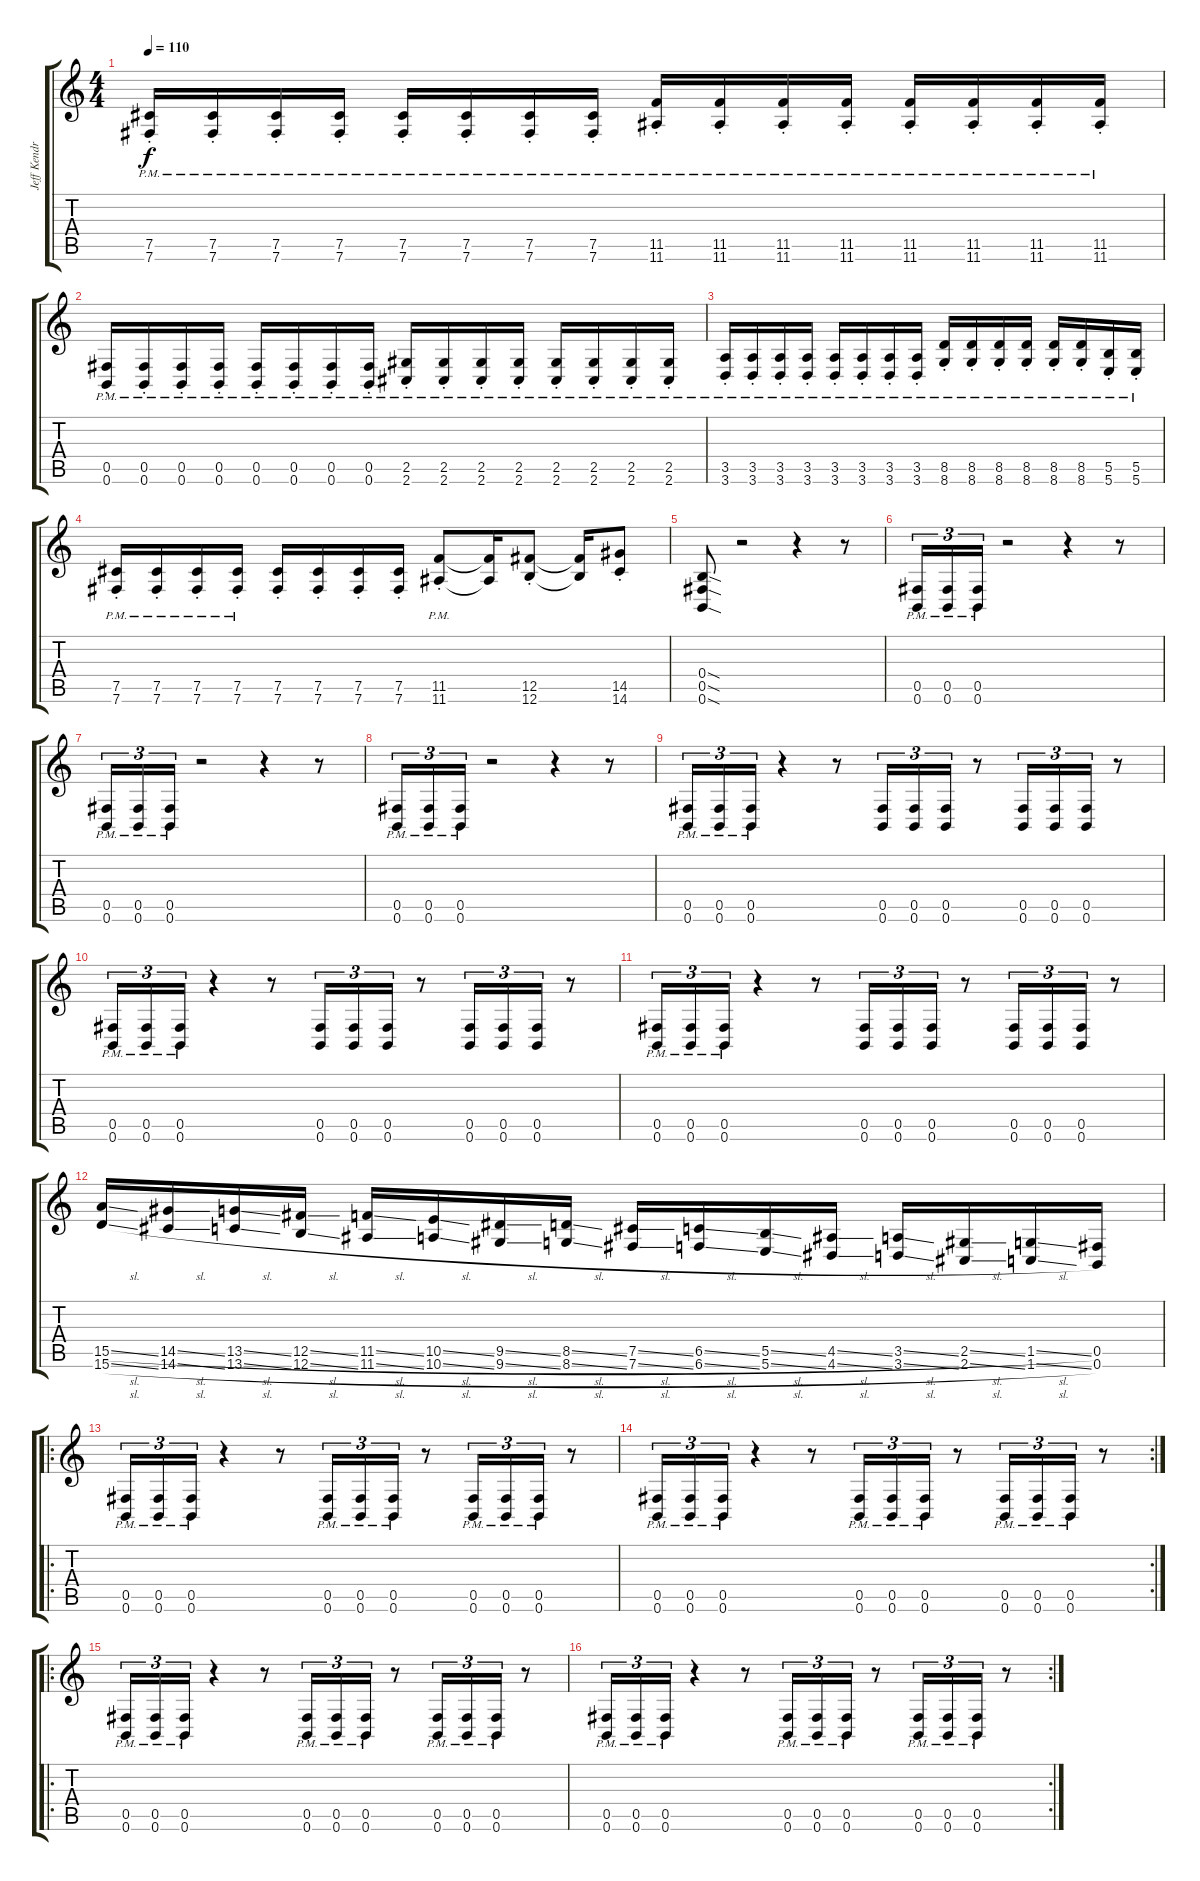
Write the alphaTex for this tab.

\track ("Jeff Kendrick" "Jeff Kendr") {instrument distortionguitar}
\staff {score tabs}
\tuning (Db4 Ab3 E3 B2 Gb2 B1) {hide}
\ts (4 4)
\tempo 110
\clef g2
\ks c
(7.5 7.6{pm st}).16{dy f} (7.5 7.6{pm st}).16 (7.5 7.6{pm st}).16 (7.5 7.6{pm st}).16 (7.5 7.6{pm st}).16 (7.5 7.6{pm st}).16 (7.5 7.6{pm st}).16 (7.5 7.6{pm st}).16 (11.5 11.6{pm st}).16 (11.5 11.6{pm st}).16 (11.5 11.6{pm st}).16 (11.5 11.6{pm st}).16 (11.5 11.6{pm st}).16 (11.5 11.6{pm st}).16 (11.5 11.6{pm st}).16 (11.5 11.6{pm st}).16 |
(0.5 0.6{pm st}).16 (0.5 0.6{pm st}).16 (0.5 0.6{pm st}).16 (0.5 0.6{pm st}).16 (0.5 0.6{pm st}).16 (0.5 0.6{pm st}).16 (0.5 0.6{pm st}).16 (0.5 0.6{pm st}).16 (2.5 2.6{pm st}).16 (2.5 2.6{pm st}).16 (2.5 2.6{pm st}).16 (2.5 2.6{pm st}).16 (2.5 2.6{pm st}).16 (2.5 2.6{pm st}).16 (2.5 2.6{pm st}).16 (2.5 2.6{pm st}).16 |
(3.5 3.6{pm st}).16 (3.5 3.6{pm st}).16 (3.5 3.6{pm st}).16 (3.5 3.6{pm st}).16 (3.5 3.6{pm st}).16 (3.5 3.6{pm st}).16 (3.5 3.6{pm st}).16 (3.5 3.6{pm st}).16 (8.5 8.6{pm st}).16 (8.5 8.6{pm st}).16 (8.5 8.6{pm st}).16 (8.5 8.6{pm st}).16 (8.5 8.6{pm st}).16 (8.5 8.6{pm st}).16 (5.5 5.6{pm st}).16 (5.5 5.6{pm st}).16 |
(7.5 7.6{pm st}).16 (7.5 7.6{pm st}).16 (7.5 7.6{pm st}).16 (7.5 7.6{pm st}).16 (7.5 7.6{st}).16 (7.5 7.6{st}).16 (7.5 7.6{st}).16 (7.5 7.6{st}).16 (11.5{st} 11.6{pm st}).8 (11.5{t} 11.6{t}).16 (12.5{st} 12.6{st}).8 (12.5{t} 12.6{t}).16 (14.5{st} 14.6{st}).8 |
(0.4{sod} 0.5{sod} 0.6{sod}).8 r.2 r.4 r.8 |
(0.5{pm} 0.6{pm}).16{tu (3 2)} (0.5{pm} 0.6{pm}).16{tu (3 2)} (0.5{pm} 0.6{pm}).16{tu (3 2)} r.2 r.4 r.8 |
(0.5{pm} 0.6{pm}).16{tu (3 2)} (0.5{pm} 0.6{pm}).16{tu (3 2)} (0.5{pm} 0.6{pm}).16{tu (3 2)} r.2 r.4 r.8 |
(0.5{pm} 0.6{pm}).16{tu (3 2)} (0.5{pm} 0.6{pm}).16{tu (3 2)} (0.5{pm} 0.6{pm}).16{tu (3 2)} r.2 r.4 r.8 |
(0.5{pm} 0.6{pm}).16{tu (3 2)} (0.5{pm} 0.6{pm}).16{tu (3 2)} (0.5{pm} 0.6{pm}).16{tu (3 2)} r.4 r.8 (0.5 0.6).16{tu (3 2)} (0.5 0.6).16{tu (3 2)} (0.5 0.6).16{tu (3 2)} r.8 (0.5 0.6).16{tu (3 2)} (0.5 0.6).16{tu (3 2)} (0.5 0.6).16{tu (3 2)} r.8 |
(0.5{pm} 0.6{pm}).16{tu (3 2)} (0.5{pm} 0.6{pm}).16{tu (3 2)} (0.5{pm} 0.6{pm}).16{tu (3 2)} r.4 r.8 (0.5 0.6).16{tu (3 2)} (0.5 0.6).16{tu (3 2)} (0.5 0.6).16{tu (3 2)} r.8 (0.5 0.6).16{tu (3 2)} (0.5 0.6).16{tu (3 2)} (0.5 0.6).16{tu (3 2)} r.8 |
(0.5{pm} 0.6{pm}).16{tu (3 2)} (0.5{pm} 0.6{pm}).16{tu (3 2)} (0.5{pm} 0.6{pm}).16{tu (3 2)} r.4 r.8 (0.5 0.6).16{tu (3 2)} (0.5 0.6).16{tu (3 2)} (0.5 0.6).16{tu (3 2)} r.8 (0.5 0.6).16{tu (3 2)} (0.5 0.6).16{tu (3 2)} (0.5 0.6).16{tu (3 2)} r.8 |
(15.5{sl} 15.6{sl}).16 (14.5{sl} 14.6{sl}).16 (13.5{sl} 13.6{sl}).16 (12.5{sl} 12.6{sl}).16 (11.5{sl} 11.6{sl}).16 (10.5{sl} 10.6{sl}).16 (9.5{sl} 9.6{sl}).16 (8.5{sl} 8.6{sl}).16 (7.5{sl} 7.6{sl}).16 (6.5{sl} 6.6{sl}).16 (5.5{sl} 5.6{sl}).16 (4.5{sl} 4.6{sl}).16 (3.5{sl} 3.6{sl}).16 (2.5{sl} 2.6{sl}).16 (1.5{sl} 1.6{sl}).16 (0.5 0.6).16 |
\ro
(0.5{pm} 0.6{pm}).16{tu (3 2)} (0.5{pm} 0.6{pm}).16{tu (3 2)} (0.5{pm} 0.6{pm}).16{tu (3 2)} r.4 r.8 (0.5{pm} 0.6{pm}).16{tu (3 2)} (0.5{pm} 0.6{pm}).16{tu (3 2)} (0.5{pm} 0.6{pm}).16{tu (3 2)} r.8 (0.5{pm} 0.6{pm}).16{tu (3 2)} (0.5{pm} 0.6{pm}).16{tu (3 2)} (0.5{pm} 0.6{pm}).16{tu (3 2)} r.8 |
\rc 2
(0.5{pm} 0.6{pm}).16{tu (3 2)} (0.5{pm} 0.6{pm}).16{tu (3 2)} (0.5{pm} 0.6{pm}).16{tu (3 2)} r.4 r.8 (0.5{pm} 0.6{pm}).16{tu (3 2)} (0.5{pm} 0.6{pm}).16{tu (3 2)} (0.5{pm} 0.6{pm}).16{tu (3 2)} r.8 (0.5{pm} 0.6{pm}).16{tu (3 2)} (0.5{pm} 0.6{pm}).16{tu (3 2)} (0.5{pm} 0.6{pm}).16{tu (3 2)} r.8 |
\ro
(0.5{pm} 0.6{pm}).16{tu (3 2)} (0.5{pm} 0.6{pm}).16{tu (3 2)} (0.5{pm} 0.6{pm}).16{tu (3 2)} r.4 r.8 (0.5{pm} 0.6{pm}).16{tu (3 2)} (0.5{pm} 0.6{pm}).16{tu (3 2)} (0.5{pm} 0.6{pm}).16{tu (3 2)} r.8 (0.5{pm} 0.6{pm}).16{tu (3 2)} (0.5{pm} 0.6{pm}).16{tu (3 2)} (0.5{pm} 0.6{pm}).16{tu (3 2)} r.8 |
\rc 2
(0.5{pm} 0.6{pm}).16{tu (3 2)} (0.5{pm} 0.6{pm}).16{tu (3 2)} (0.5{pm} 0.6{pm}).16{tu (3 2)} r.4 r.8 (0.5{pm} 0.6{pm}).16{tu (3 2)} (0.5{pm} 0.6{pm}).16{tu (3 2)} (0.5{pm} 0.6{pm}).16{tu (3 2)} r.8 (0.5{pm} 0.6{pm}).16{tu (3 2)} (0.5{pm} 0.6{pm}).16{tu (3 2)} (0.5{pm} 0.6{pm}).16{tu (3 2)} r.8
